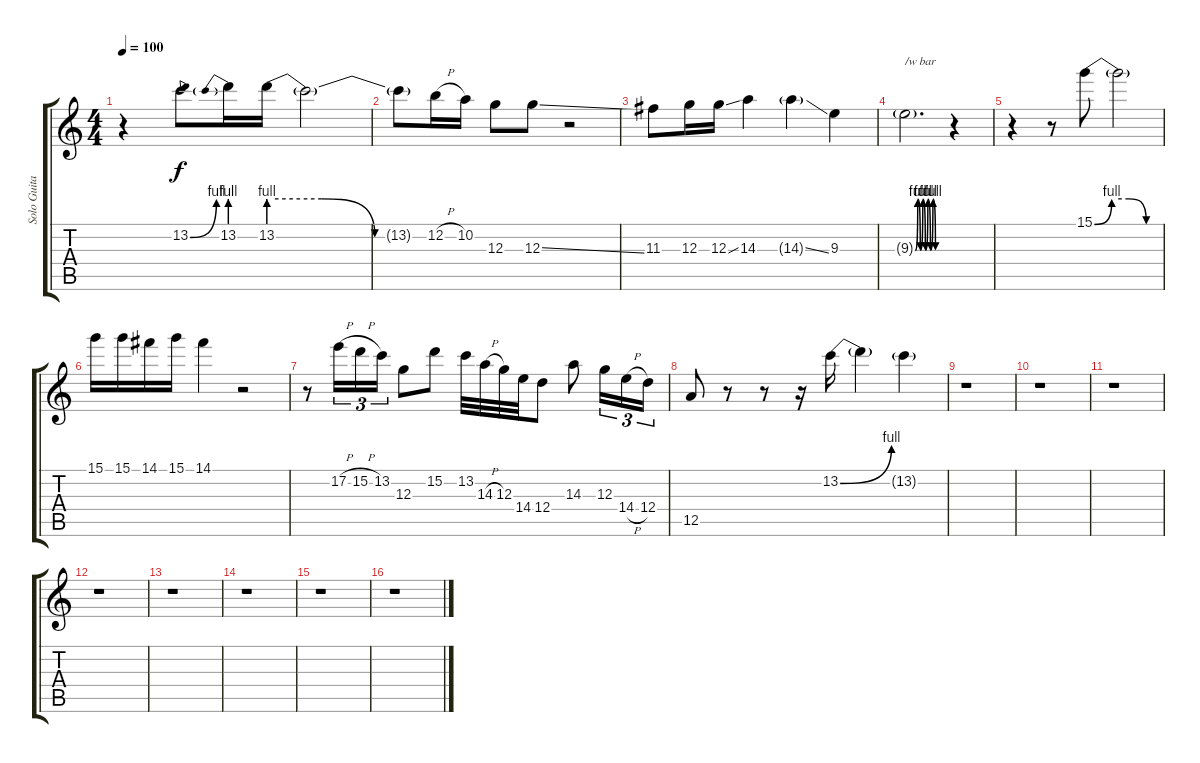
\track ("Solo Guitar" "Solo Guita") {instrument distortionguitar}
\staff {score tabs}
\tuning (E4 B3 G3 D3 A2 D2) {hide}
\ts (4 4)
\tempo 100
\clef g2
\ks c
r.4{dy f} 13.2{be (bend 0 0 60 4)}.8 13.2{be (prebend 0 4 60 4)}.16 13.2{be (custom 0 4 20 4 40 0 60 0)}.16 13.2{t}.2 |
13.2{t}.8 12.2{h}.16 10.2.16 12.3.8 12.3{ss}.8 r.2 |
11.3.8 12.3.16 12.3{ss}.16 14.3.4 14.3{ss g}.4 9.3.4 |
9.3{be (custom 0 0 5 4 10 0 15 4 20 0 25 4 30 0 35 4 40 0 60 0) g}.2{d txt "/w bar"} r.4 |
r.4 r.8 15.1{be (custom 0 0 15 4 30 4 45 0 60 0)}.8 15.1{t}.2 |
15.1.16 15.1.16 14.1.16 15.1.16 14.1.4 r.2 |
r.8 17.2{h}.16{tu (3 2)} 15.2{h}.16{tu (3 2)} 13.2.16{tu (3 2)} 12.3.8 15.2.8 13.2.32 14.3{h}.32 12.3.32 14.4.32 12.4.8 14.3.8 12.3.16{tu (3 2)} 14.4{h}.16{tu (3 2)} 12.4.16{tu (3 2)} |
12.5.8 r.8 r.8 r.16 13.2{be (bend 0 0 60 4)}.16 13.2{t}.4 13.2{g}.4 |
r.1 |
r.1 |
r.1 |
r.1 |
r.1 |
r.1 |
r.1 |
r.1
